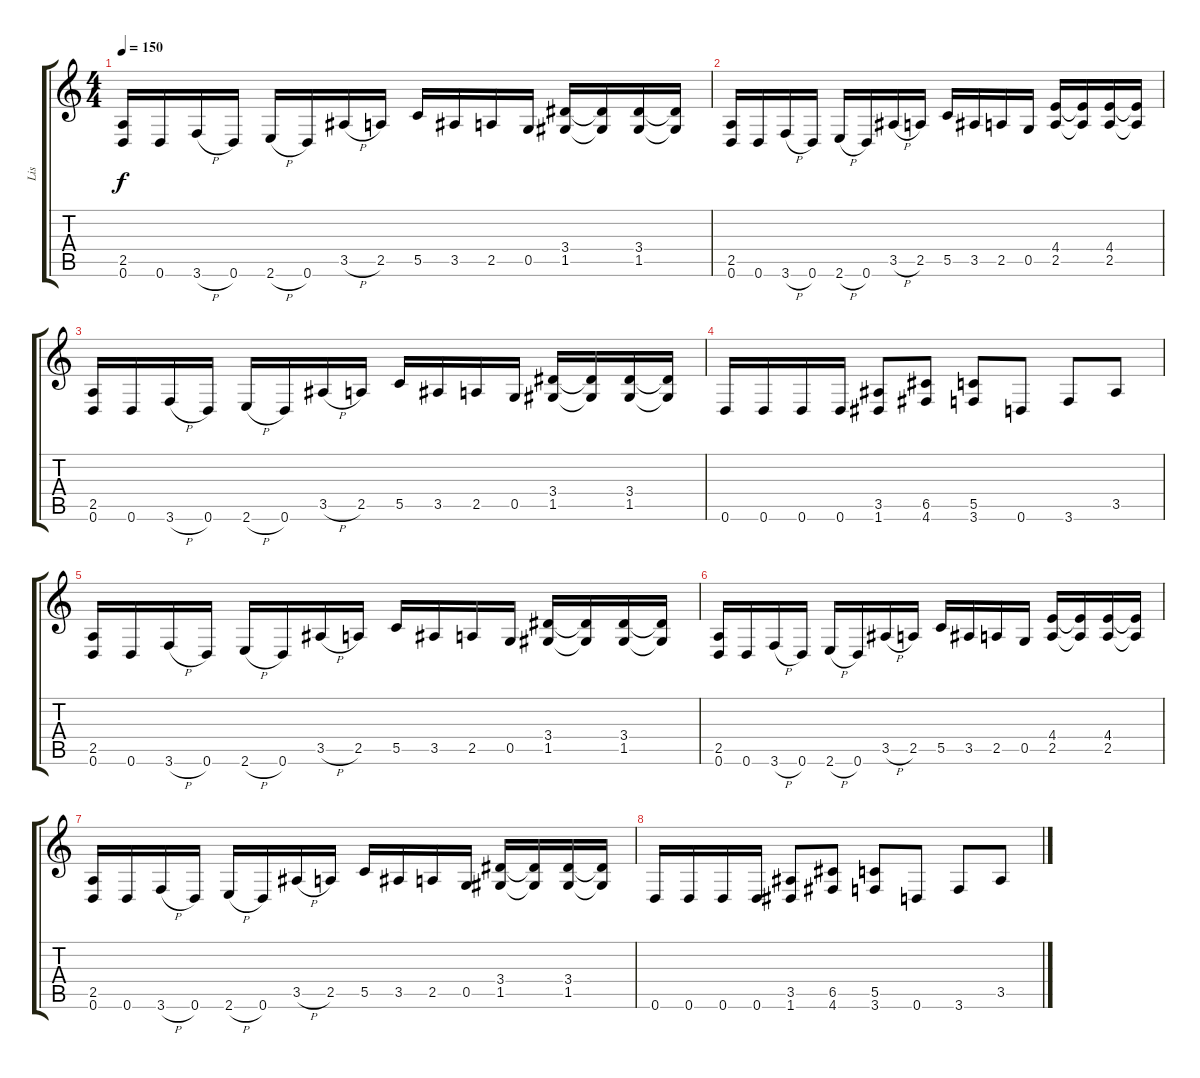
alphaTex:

\track ("Lis" "Lis") {instrument distortionguitar}
\staff {score tabs}
\tuning (D4 A3 F3 C3 G2 D2) {hide}
\ts (4 4)
\tempo 150
\clef g2
\ks c
(2.5 0.6).16{dy f} 0.6.16 3.6{h}.16 0.6.16 2.6{h}.16 0.6.16 3.5{h}.16 2.5.16 5.5.16 3.5.16 2.5.16 0.5.16 (3.4 1.5).16 (3.4{t} 1.5{t}).16 (3.4 1.5).16 (3.4{t} 1.5{t}).16 |
(2.5 0.6).16 0.6.16 3.6{h}.16 0.6.16 2.6{h}.16 0.6.16 3.5{h}.16 2.5.16 5.5.16 3.5.16 2.5.16 0.5.16 (4.4 2.5).16 (4.4{t} 2.5{t}).16 (4.4 2.5).16 (4.4{t} 2.5{t}).16 |
(2.5 0.6).16 0.6.16 3.6{h}.16 0.6.16 2.6{h}.16 0.6.16 3.5{h}.16 2.5.16 5.5.16 3.5.16 2.5.16 0.5.16 (3.4 1.5).16 (3.4{t} 1.5{t}).16 (3.4 1.5).16 (3.4{t} 1.5{t}).16 |
0.6.16 0.6.16 0.6.16 0.6.16 (3.5 1.6).8 (6.5 4.6).8 (5.5 3.6).8 0.6.8 3.6.8 3.5.8 |
(2.5 0.6).16 0.6.16 3.6{h}.16 0.6.16 2.6{h}.16 0.6.16 3.5{h}.16 2.5.16 5.5.16 3.5.16 2.5.16 0.5.16 (3.4 1.5).16 (3.4{t} 1.5{t}).16 (3.4 1.5).16 (3.4{t} 1.5{t}).16 |
(2.5 0.6).16 0.6.16 3.6{h}.16 0.6.16 2.6{h}.16 0.6.16 3.5{h}.16 2.5.16 5.5.16 3.5.16 2.5.16 0.5.16 (4.4 2.5).16 (4.4{t} 2.5{t}).16 (4.4 2.5).16 (4.4{t} 2.5{t}).16 |
(2.5 0.6).16 0.6.16 3.6{h}.16 0.6.16 2.6{h}.16 0.6.16 3.5{h}.16 2.5.16 5.5.16 3.5.16 2.5.16 0.5.16 (3.4 1.5).16 (3.4{t} 1.5{t}).16 (3.4 1.5).16 (3.4{t} 1.5{t}).16 |
0.6.16 0.6.16 0.6.16 0.6.16 (3.5 1.6).8 (6.5 4.6).8 (5.5 3.6).8 0.6.8 3.6.8 3.5.8
